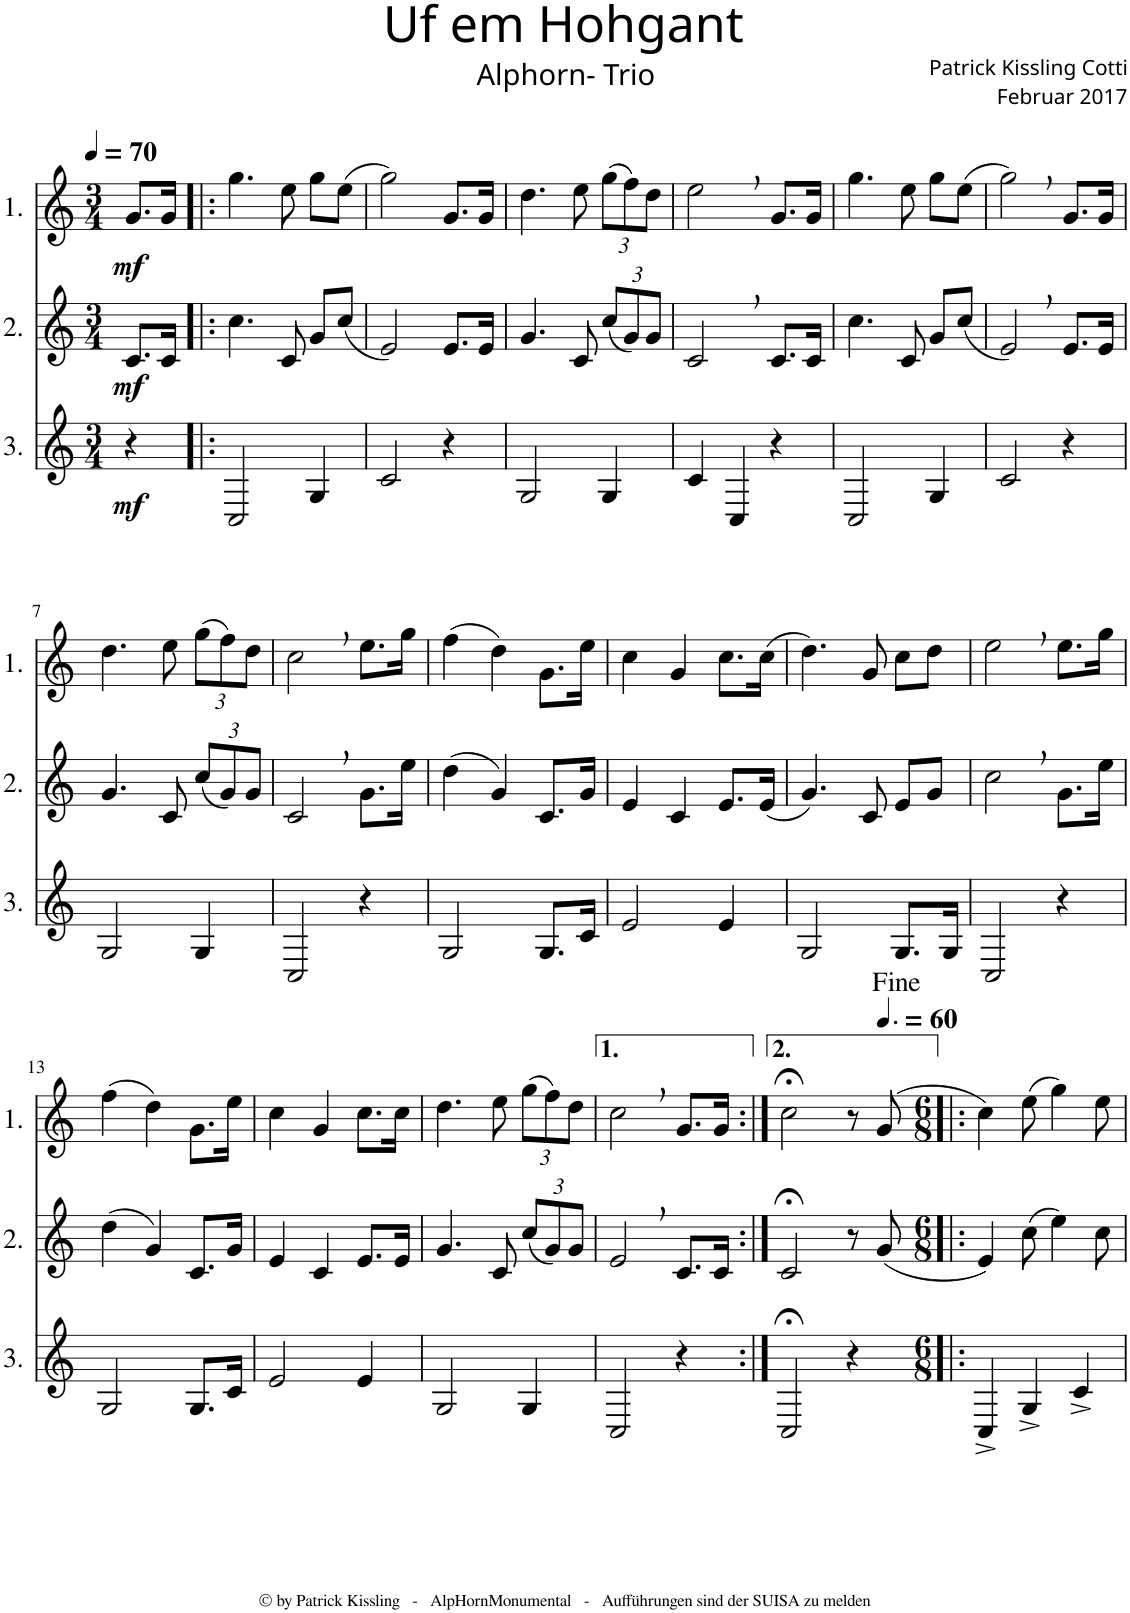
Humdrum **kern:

**kern	**dynam	**kern	**dynam	**kern	**dynam
*part3	*part3	*part2	*part2	*part1	*part1
*staff3	*staff3	*staff2	*staff2	*staff1	*staff1
*I"3.	*	*I"2.	*	*I"1.	*
*clefG2	*	*clefG2	*	*clefG2	*
*Trd4c7	*	*Trd4c7	*	*Trd4c7	*
*k[]	*	*k[]	*	*k[]	*
*M3/4	*	*M3/4	*	*M3/4	*
*MM70	*	*MM70	*	*MM70	*
=	=	=	=	=	=
!	!LO:DY:b	!	!LO:DY:b	!	!LO:DY:b
4r	mf	8.c/L	mf	8.g/L	mf
.	.	16c/Jk	.	16g/Jk	.
=1!|:	=1!|:	=1!|:	=1!|:	=1!|:	=1!|:
2C/	.	4.cc\	.	4.gg\	.
.	.	8c/	.	8ee\	.
4G/	.	8g/L	.	8gg\L	.
.	.	(8cc/J	.	(8ee\J	.
=2	=2	=2	=2	=2	=2
2c/	.	2e/)	.	2gg\)	.
4r	.	8.e/L	.	8.g/L	.
.	.	16e/Jk	.	16g/Jk	.
=3	=3	=3	=3	=3	=3
2G/	.	4.g/	.	4.dd\	.
.	.	8c/	.	8ee\	.
*	*	*Xbrackettup	*	*Xbrackettup	*
4G/	.	(12cc/L	.	(12gg\L	.
.	.	12g/)	.	12ff\)	.
.	.	12g/J	.	12dd\J	.
=4	=4	=4	=4	=4	=4
4c/	.	2c,/	.	2ee,\	.
4C/	.	.	.	.	.
4r	.	8.c/L	.	8.g/L	.
.	.	16c/Jk	.	16g/Jk	.
=5	=5	=5	=5	=5	=5
2C/	.	4.cc\	.	4.gg\	.
.	.	8c/	.	8ee\	.
4G/	.	8g/L	.	8gg\L	.
.	.	(8cc/J	.	(8ee\J	.
=6	=6	=6	=6	=6	=6
2c/	.	2e,/)	.	2gg,\)	.
4r	.	8.e/L	.	8.g/L	.
.	.	16e/Jk	.	16g/Jk	.
!!LO:LB:g=z
=7	=7	=7	=7	=7	=7
2G/	.	4.g/	.	4.dd\	.
.	.	8c/	.	8ee\	.
4G/	.	(12cc/L	.	(12gg\L	.
.	.	12g/)	.	12ff\)	.
.	.	12g/J	.	12dd\J	.
=8	=8	=8	=8	=8	=8
2C/	.	2c,/	.	2cc,\	.
4r	.	8.g\L	.	8.ee\L	.
.	.	16ee\Jk	.	16gg\Jk	.
=9	=9	=9	=9	=9	=9
2G/	.	(4dd\	.	(4ff\	.
.	.	4g/)	.	4dd\)	.
8.G/L	.	8.c/L	.	8.g\L	.
16c/Jk	.	16g/Jk	.	16ee\Jk	.
=10	=10	=10	=10	=10	=10
2e/	.	4e/	.	4cc\	.
.	.	4c/	.	4g/	.
4e/	.	8.e/L	.	8.cc\L	.
.	.	(16e/Jk	.	(16cc\Jk	.
=11	=11	=11	=11	=11	=11
2G/	.	4.g/)	.	4.dd\)	.
.	.	8c/	.	8g/	.
8.G/L	.	8e/L	.	8cc\L	.
.	.	8g/J	.	8dd\J	.
16G/Jk	.	.	.	.	.
=12	=12	=12	=12	=12	=12
2C/	.	2cc,\	.	2ee,\	.
4r	.	8.g\L	.	8.ee\L	.
.	.	16ee\Jk	.	16gg\Jk	.
!!LO:LB:g=z
=13	=13	=13	=13	=13	=13
2G/	.	(4dd\	.	(4ff\	.
.	.	4g/)	.	4dd\)	.
8.G/L	.	8.c/L	.	8.g\L	.
16c/Jk	.	16g/Jk	.	16ee\Jk	.
=14	=14	=14	=14	=14	=14
2e/	.	4e/	.	4cc\	.
.	.	4c/	.	4g/	.
4e/	.	8.e/L	.	8.cc\L	.
.	.	16e/Jk	.	16cc\Jk	.
=15	=15	=15	=15	=15	=15
2G/	.	4.g/	.	4.dd\	.
.	.	8c/	.	8ee\	.
4G/	.	(12cc/L	.	(12gg\L	.
.	.	12g/)	.	12ff\)	.
.	.	12g/J	.	12dd\J	.
=16	=16	=16	=16	=16	=16
2C/	.	2e,/	.	2cc,\	.
4r	.	8.c/L	.	8.g/L	.
.	.	16c/Jk	.	16g/Jk	.
=17:|!	=17:|!	=17:|!	=17:|!	=17:|!	=17:|!
2C;</	.	2c;</	.	2cc;<\	.
4r	.	8r	.	8r	.
*	*	*	*	*MM90	*
.	.	(8g/	.	(8g/	.
=18!|:	=18!|:	=18!|:	=18!|:	=18!|:	=18!|:
*M6/8	*	*M6/8	*	*M6/8	*
4C^/	.	4e/)	.	4cc\)	.
4G^/	.	(8cc\	.	(8ee\	.
.	.	4ee\)	.	4gg\)	.
4c^/	.	.	.	.	.
.	.	8cc\	.	8ee\	.
=	=	=	=	=	=
*-	*-	*-	*-	*-	*-
